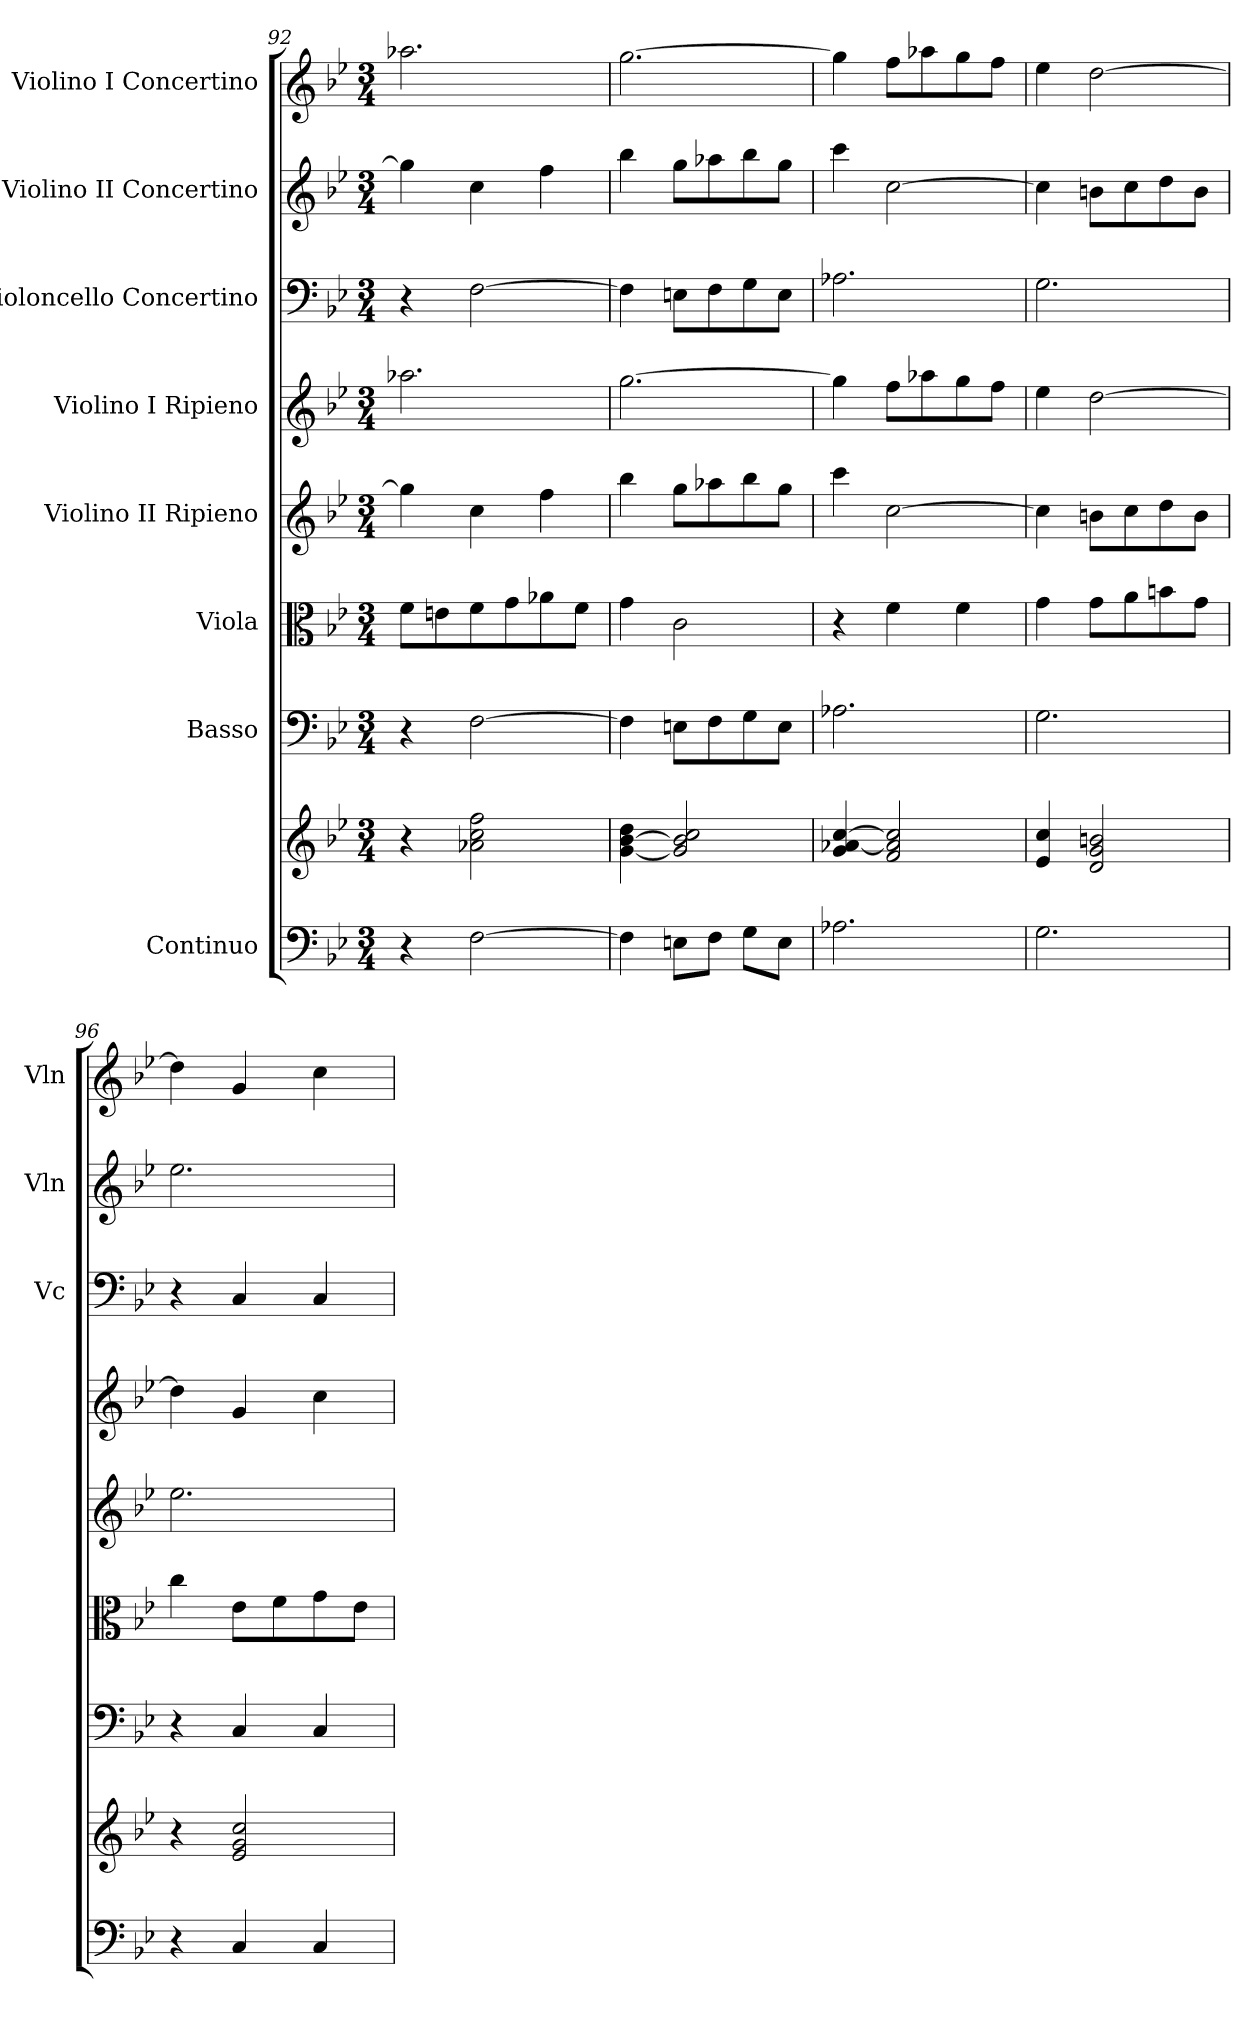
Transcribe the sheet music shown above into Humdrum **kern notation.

**kern	**kern	**kern	**kern	**kern	**kern	**kern	**kern	**kern
*part8	*part8	*part7	*part6	*part5	*part4	*part3	*part2	*part1
*staff9	*staff8	*staff7	*staff6	*staff5	*staff4	*staff3	*staff2	*staff1
*I"Continuo	*	*I"Basso	*I"Viola	*I"Violino II Ripieno	*I"Violino I Ripieno	*I"Violoncello Concertino	*I"Violino II Concertino	*I"Violino I Concertino
*	*	*	*	*	*	*I'Vc	*I'Vln	*I'Vln
!!LO:LB:g=z
*clefF4	*clefG2	*clefF4	*clefC3	*clefG2	*clefG2	*clefF4	*clefG2	*clefG2
*k[b-e-]	*k[b-e-]	*k[b-e-]	*k[b-e-]	*k[b-e-]	*k[b-e-]	*k[b-e-]	*k[b-e-]	*k[b-e-]
*M3/4	*M3/4	*M3/4	*M3/4	*M3/4	*M3/4	*M3/4	*M3/4	*M3/4
=92	=92	=92	=92	=92	=92	=92	=92	=92
4r	4r	4r	8f\L	4gg\]	2.aa-X\	4r	4gg\]	2.aa-X\
.	.	.	8en\	.	.	.	.	.
[2F\	2a-X\ 2cc\ 2ff\	[2F\	8f\	4cc\	.	[2F\	4cc\	.
.	.	.	8g\	.	.	.	.	.
.	.	.	8a-X\	4ff\	.	.	4ff\	.
.	.	.	8f\J	.	.	.	.	.
=93	=93	=93	=93	=93	=93	=93	=93	=93
4F\]	[4g\ [4b-\ 4dd\	4F\]	4g\	4bb-\	[2.gg\	4F\]	4bb-\	[2.gg\
8En\L	2g/] 2b-/] 2cc/	8En\L	2c\	8gg\L	.	8En\L	8gg\L	.
8F\J	.	8F\	.	8aa-X\	.	8F\	8aa-X\	.
8G\L	.	8G\	.	8bb-\	.	8G\	8bb-\	.
8E\J	.	8E\J	.	8gg\J	.	8E\J	8gg\J	.
=94	=94	=94	=94	=94	=94	=94	=94	=94
2.A-X\	4g/ [4a-X/ [4cc/	2.A-X\	4r	4ccc\	4gg\]	2.A-X\	4ccc\	4gg\]
.	2f/ 2a-/] 2cc/]	.	4f\	[2cc\	8ff\L	.	[2cc\	8ff\L
.	.	.	.	.	8aa-X\	.	.	8aa-X\
.	.	.	4f\	.	8gg\	.	.	8gg\
.	.	.	.	.	8ff\J	.	.	8ff\J
=95	=95	=95	=95	=95	=95	=95	=95	=95
2.G\	4e-/ 4cc/	2.G\	4g\	4cc\]	4ee-\	2.G\	4cc\]	4ee-\
.	2d/ 2g/ 2bn/	.	8g\L	8bn\L	[2dd\	.	8bn\L	[2dd\
.	.	.	8a\	8cc\	.	.	8cc\	.
.	.	.	8bn\	8dd\	.	.	8dd\	.
.	.	.	8g\J	8b\J	.	.	8b\J	.
=96	=96	=96	=96	=96	=96	=96	=96	=96
4r	4r	4r	4cc\	2.ee-\	4dd\]	4r	2.ee-\	4dd\]
4C/	2e-/ 2g/ 2cc/	4C/	8e-\L	.	4g/	4C/	.	4g/
.	.	.	8f\	.	.	.	.	.
4C/	.	4C/	8g\	.	4cc\	4C/	.	4cc\
.	.	.	8e-\J	.	.	.	.	.
=	=	=	=	=	=	=	=	=
*-	*-	*-	*-	*-	*-	*-	*-	*-
